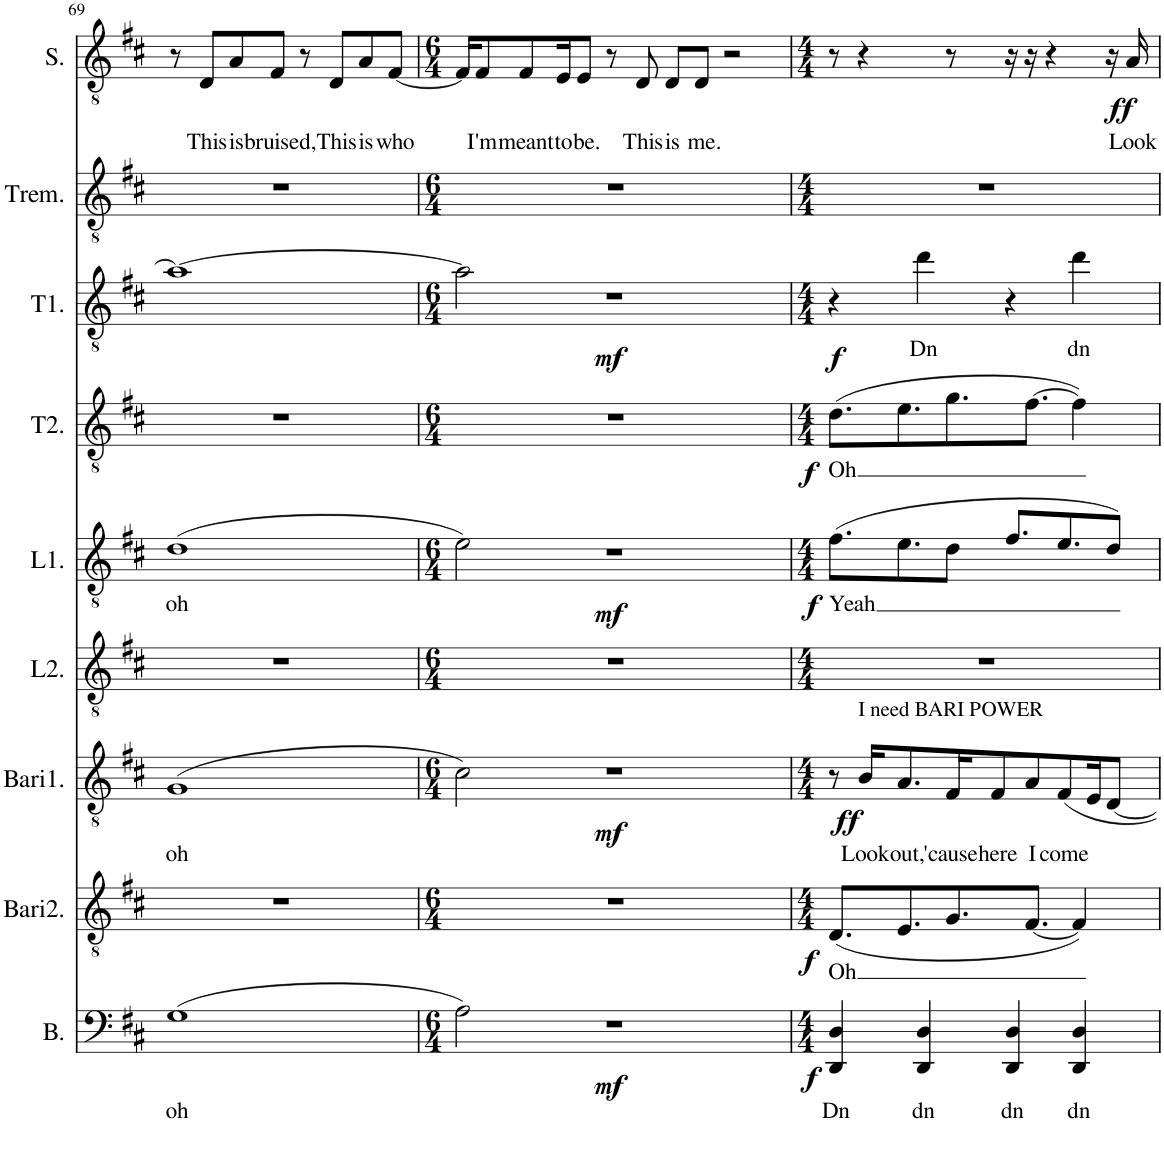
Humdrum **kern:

**kern	**text	**dynam	**kern	**text	**dynam	**kern	**text	**dynam	**kern	**kern	**text	**dynam	**kern	**text	**dynam	**kern	**text	**dynam	**kern	**kern	**text	**dynam
*part9	*part9	*part9	*part8	*part8	*part8	*part7	*part7	*part7	*part6	*part5	*part5	*part5	*part4	*part4	*part4	*part3	*part3	*part3	*part2	*part1	*part1	*part1
*staff9	*staff9	*staff9	*staff8	*staff8	*staff8	*staff7	*staff7	*staff7	*staff6	*staff5	*staff5	*staff5	*staff4	*staff4	*staff4	*staff3	*staff3	*staff3	*staff2	*staff1	*staff1	*staff1
*I"Bass	*	*	*I"Baritone 2	*	*	*I"Baritone (Main)	*	*	*I"Lead 2	*I"Lead (Main)	*	*	*I"Top 2	*	*	*I"Top	*	*	*I"Tremolo	*I"Solo	*	*
*I'B.	*	*	*I'Bari2.	*	*	*I'Bari1.	*	*	*I'L2.	*I'L1.	*	*	*I'T2.	*	*	*I'T1.	*	*	*I'Trem.	*I'S.	*	*
!!LO:PB:g=z
*clefF4	*	*	*clefGv2	*	*	*clefGv2	*	*	*clefGv2	*clefGv2	*	*	*clefGv2	*	*	*clefGv2	*	*	*clefGv2	*clefGv2	*	*
*k[f#c#]	*	*	*k[f#c#]	*	*	*k[f#c#]	*	*	*k[f#c#]	*k[f#c#]	*	*	*k[f#c#]	*	*	*k[f#c#]	*	*	*k[f#c#]	*k[f#c#]	*	*
*M4/4	*	*	*M4/4	*	*	*M4/4	*	*	*M4/4	*M4/4	*	*	*M4/4	*	*	*M4/4	*	*	*M4/4	*M4/4	*	*
=69	=69	=69	=69	=69	=69	=69	=69	=69	=69	=69	=69	=69	=69	=69	=69	=69	=69	=69	=69	=69	=69	=69
!	!LO:LY:b	!	!	!	!	!	!LO:LY:b	!	!	!	!LO:LY:b	!	!	!	!	!	!	!	!	!	!	!
(1G	oh	.	1r	.	.	(1G	oh	.	1r	(1d	oh	.	1r	.	.	1a_	.	.	1r	8r	.	.
!	!	!	!	!	!	!	!	!	!	!	!	!	!	!	!	!	!	!	!	!	!LO:LY:b	!
.	.	.	.	.	.	.	.	.	.	.	.	.	.	.	.	.	.	.	.	8D/L	This	.
!	!	!	!	!	!	!	!	!	!	!	!	!	!	!	!	!	!	!	!	!	!LO:LY:b	!
.	.	.	.	.	.	.	.	.	.	.	.	.	.	.	.	.	.	.	.	8A/	is	.
!	!	!	!	!	!	!	!	!	!	!	!	!	!	!	!	!	!	!	!	!	!LO:LY:b	!
.	.	.	.	.	.	.	.	.	.	.	.	.	.	.	.	.	.	.	.	8F#/J	bruised,	.
.	.	.	.	.	.	.	.	.	.	.	.	.	.	.	.	.	.	.	.	8r	.	.
!	!	!	!	!	!	!	!	!	!	!	!	!	!	!	!	!	!	!	!	!	!LO:LY:b	!
.	.	.	.	.	.	.	.	.	.	.	.	.	.	.	.	.	.	.	.	8D/L	This	.
!	!	!	!	!	!	!	!	!	!	!	!	!	!	!	!	!	!	!	!	!	!LO:LY:b	!
.	.	.	.	.	.	.	.	.	.	.	.	.	.	.	.	.	.	.	.	8A/	is	.
!	!	!	!	!	!	!	!	!	!	!	!	!	!	!	!	!	!	!	!	!	!LO:LY:b	!
.	.	.	.	.	.	.	.	.	.	.	.	.	.	.	.	.	.	.	.	[8F#/J	who	.
=70	=70	=70	=70	=70	=70	=70	=70	=70	=70	=70	=70	=70	=70	=70	=70	=70	=70	=70	=70	=70	=70	=70
*M6/4	*	*	*M6/4	*	*	*M6/4	*	*	*M6/4	*M6/4	*	*	*M6/4	*	*	*M6/4	*	*	*M6/4	*M6/4	*	*
2A\)	.	.	1.r	.	.	2c#\)	.	.	1.r	2e\)	.	.	1.r	.	.	2a\]	.	.	1.r	16F#/KL]	.	.
!	!	!	!	!	!	!	!	!	!	!	!	!	!	!	!	!	!	!	!	!	!LO:LY:b	!
.	.	.	.	.	.	.	.	.	.	.	.	.	.	.	.	.	.	.	.	8F#/	I'm	.
!	!	!	!	!	!	!	!	!	!	!	!	!	!	!	!	!	!	!	!	!	!LO:LY:b	!
.	.	.	.	.	.	.	.	.	.	.	.	.	.	.	.	.	.	.	.	8F#/	meant	.
!	!	!	!	!	!	!	!	!	!	!	!	!	!	!	!	!	!	!	!	!	!LO:LY:b	!
.	.	.	.	.	.	.	.	.	.	.	.	.	.	.	.	.	.	.	.	16E/K	to	.
!	!	!	!	!	!	!	!	!	!	!	!	!	!	!	!	!	!	!	!	!	!LO:LY:b	!
.	.	.	.	.	.	.	.	.	.	.	.	.	.	.	.	.	.	.	.	8E/J	be.	.
!	!	!LO:DY:b	!	!	!	!	!	!LO:DY:b	!	!	!	!LO:DY:b	!	!	!	!	!	!LO:DY:b	!	!	!	!
1r	.	mf	.	.	.	1r	.	mf	.	1r	.	mf	.	.	.	1r	.	mf	.	8r	.	.
!	!	!	!	!	!	!	!	!	!	!	!	!	!	!	!	!	!	!	!	!	!LO:LY:b	!
.	.	.	.	.	.	.	.	.	.	.	.	.	.	.	.	.	.	.	.	8D/	This	.
!	!	!	!	!	!	!	!	!	!	!	!	!	!	!	!	!	!	!	!	!	!LO:LY:b	!
.	.	.	.	.	.	.	.	.	.	.	.	.	.	.	.	.	.	.	.	8D/L	is	.
!	!	!	!	!	!	!	!	!	!	!	!	!	!	!	!	!	!	!	!	!	!LO:LY:b	!
.	.	.	.	.	.	.	.	.	.	.	.	.	.	.	.	.	.	.	.	8D/J	me.	.
.	.	.	.	.	.	.	.	.	.	.	.	.	.	.	.	.	.	.	.	2r	.	.
=71	=71	=71	=71	=71	=71	=71	=71	=71	=71	=71	=71	=71	=71	=71	=71	=71	=71	=71	=71	=71	=71	=71
*M4/4	*	*	*M4/4	*	*	*M4/4	*	*	*M4/4	*M4/4	*	*	*M4/4	*	*	*M4/4	*	*	*M4/4	*M4/4	*	*
!	!LO:LY:b	!LO:DY:b	!	!LO:LY:b	!LO:DY:b	!	!	!LO:DY:b	!	!	!LO:LY:b	!LO:DY:b	!	!LO:LY:b	!LO:DY:b	!	!	!LO:DY:b	!	!	!	!
4DD/ 4D/	Dn	f	(8.D/L	Oh	f	8r	.	ff	1r	(8.f#\L	Yeah	f	(8.d\L	Oh	f	4r	.	f	1r	8r	.	.
!	!	!	!	!	!	!LO:TX:a:t=I need BARI POWER	!	!	!	!	!	!	!	!	!	!	!	!	!	!	!	!
!	!	!	!	!	!	!	!LO:LY:b	!	!	!	!	!	!	!	!	!	!	!	!	!	!	!
.	.	.	.	.	.	16B/KL	Look	.	.	.	.	.	.	.	.	.	.	.	.	4r	.	.
!	!	!	!	!	!	!	!LO:LY:b	!	!	!	!	!	!	!	!	!	!	!	!	!	!	!
.	.	.	8.E/	.	.	8.A/	out,	.	.	8.e\	.	.	8.e\	.	.	.	.	.	.	.	.	.
!	!LO:LY:b	!	!	!	!	!	!	!	!	!	!	!	!	!	!	!	!LO:LY:b	!	!	!	!	!
4DD/ 4D/	dn	.	.	.	.	.	.	.	.	.	.	.	.	.	.	4dd\	Dn	.	.	.	.	.
!	!	!	!	!	!	!	!LO:LY:b	!	!	!	!	!	!	!	!	!	!	!	!	!	!	!
.	.	.	8.G/	.	.	16F#/K	'cause	.	.	8d\J	.	.	8.g\	.	.	.	.	.	.	8r	.	.
!	!	!	!	!	!	!	!LO:LY:b	!	!	!	!	!	!	!	!	!	!	!	!	!	!	!
.	.	.	.	.	.	8F#/	here	.	.	.	.	.	.	.	.	.	.	.	.	.	.	.
!	!LO:LY:b	!	!	!	!	!	!	!	!	!	!	!	!	!	!	!	!	!	!	!	!	!
4DD/ 4D/	dn	.	.	.	.	.	.	.	.	8.f#/L	.	.	.	.	.	4r	.	.	.	16r	.	.
!	!	!	!	!	!	!	!LO:LY:b	!	!	!	!	!	!	!	!	!	!	!	!	!	!	!
.	.	.	[8.F#/J	.	.	8A/	I	.	.	.	.	.	[8.f#\J	.	.	.	.	.	.	16r	.	.
.	.	.	.	.	.	.	.	.	.	.	.	.	.	.	.	.	.	.	.	4r	.	.
!	!	!	!	!	!	!	!LO:LY:b	!	!	!	!	!	!	!	!	!	!	!	!	!	!	!
.	.	.	.	.	.	8F#/	come	.	.	8.e/	.	.	.	.	.	.	.	.	.	.	.	.
!	!LO:LY:b	!	!	!	!	!	!	!	!	!	!	!	!	!	!	!	!LO:LY:b	!	!	!	!	!
4DD/ 4D/	dn	.	4F#/])	.	.	.	.	.	.	.	.	.	4f#\])	.	.	4dd\	dn	.	.	.	.	.
.	.	.	.	.	.	16E/K	.	.	.	.	.	.	.	.	.	.	.	.	.	.	.	.
!	!	!	!	!	!	!	!	!	!	!	!	!	!	!	!	!	!	!	!	!	!	!LO:DY:b
.	.	.	.	.	.	[8D/J	.	.	.	8d/J)	.	.	.	.	.	.	.	.	.	16r	.	ff
!	!	!	!	!	!	!	!	!	!	!	!	!	!	!	!	!	!	!	!	!	!LO:LY:b	!
.	.	.	.	.	.	.	.	.	.	.	.	.	.	.	.	.	.	.	.	16A/	Look	.
=	=	=	=	=	=	=	=	=	=	=	=	=	=	=	=	=	=	=	=	=	=	=
*-	*-	*-	*-	*-	*-	*-	*-	*-	*-	*-	*-	*-	*-	*-	*-	*-	*-	*-	*-	*-	*-	*-
